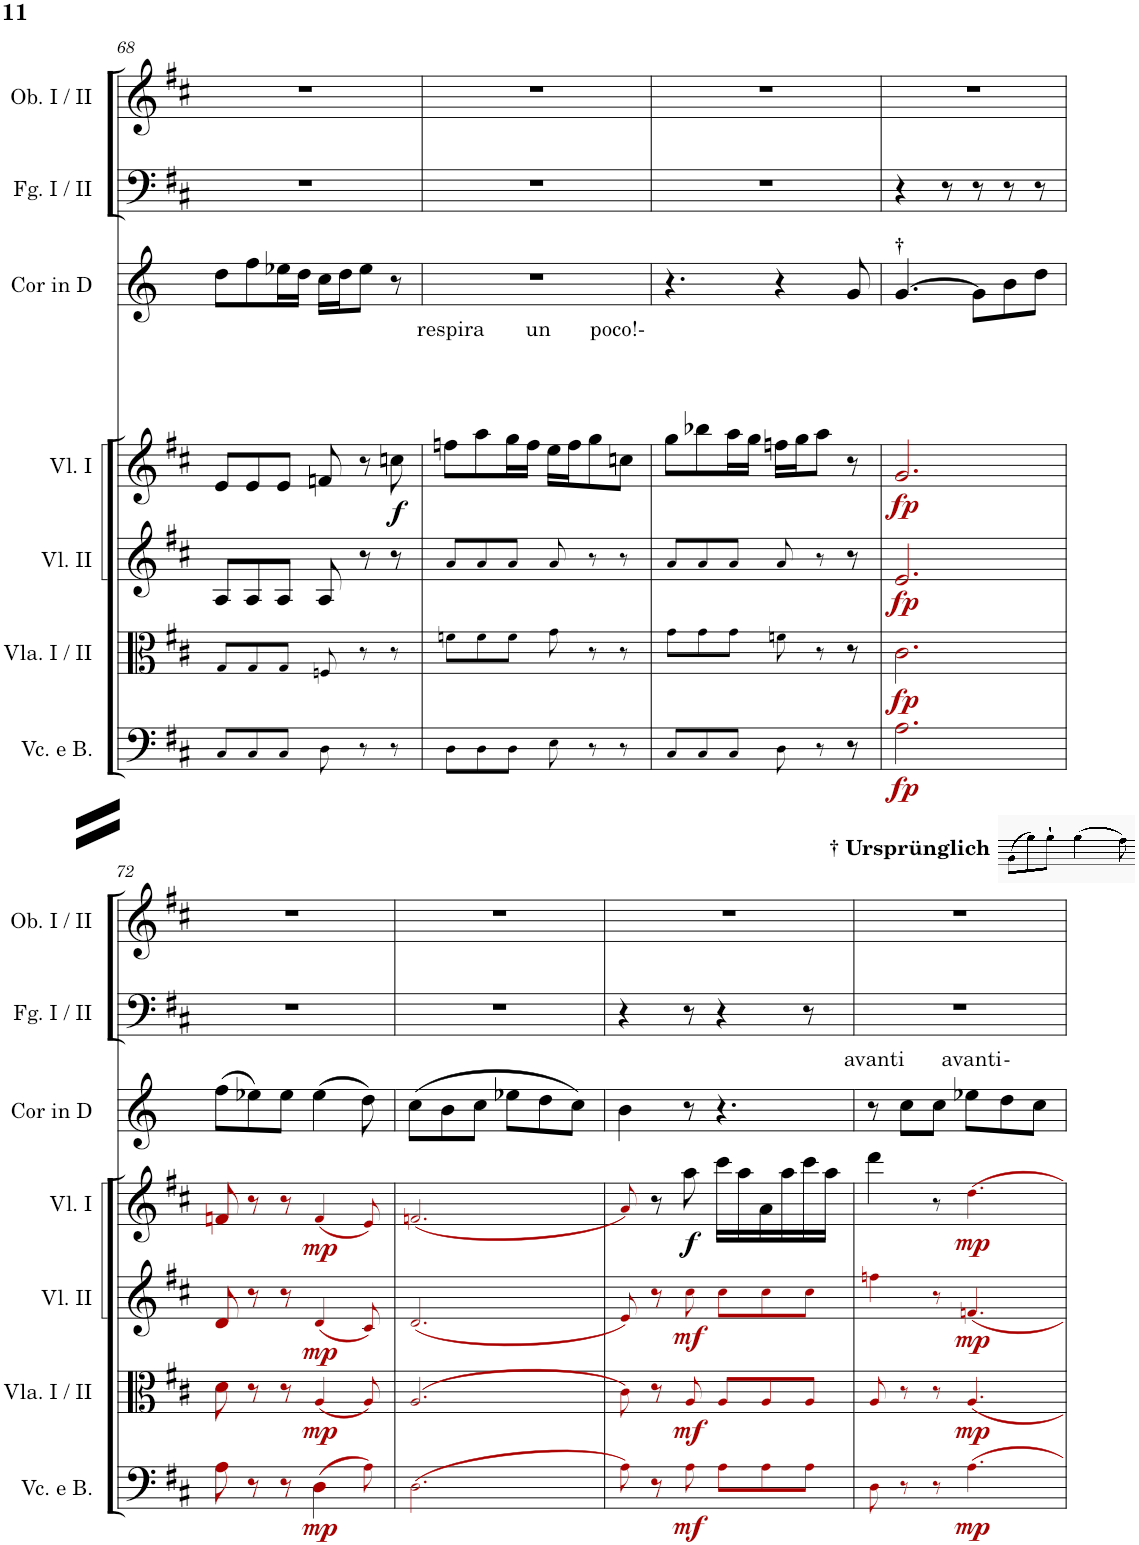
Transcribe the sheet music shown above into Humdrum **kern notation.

**kern	**dynam	**kern	**dynam	**kern	**dynam	**kern	**dynam	**kern	**text	**dynam	**kern	**text	**kern	**kern
*part8	*part8	*part7	*part7	*part6	*part6	*part5	*part5	*part4	*part4	*part4	*part3	*part3	*part2	*part1
*staff8	*staff8	*staff7	*staff7	*staff6	*staff6	*staff5	*staff5	*staff4	*staff4	*staff4	*staff3	*staff3	*staff2	*staff1
*I"Contrabasses	*	*I"Violoncello e Basso	*	*I"Viola I / II	*	*I"Violino II	*	*I"Violino I	*	*	*I"Corno principale in Re / D	*	*I"Fagotto I / II	*I"Oboe I / II
*I'Cbs.	*	*I'Vc. e B.	*	*I'Vla. I / II	*	*I'Vl. II	*	*I'Vl. I	*	*	*I'Cor in D	*	*I'Fg. I / II	*I'Ob. I / II
!!LO:PB:g=z
*clefF4	*	*clefF4	*	*clefC3	*	*clefG2	*	*clefG2	*	*	*clefG2	*	*clefF4	*clefG2
*Trd7c12	*	*	*	*	*	*	*	*	*	*	*Trd5c10	*	*	*
*k[f#c#]	*	*k[f#c#]	*	*k[f#c#]	*	*k[f#c#]	*	*k[f#c#]	*	*	*k[]	*	*k[f#c#]	*k[f#c#]
*M6/8	*	*M6/8	*	*M6/8	*	*M6/8	*	*M6/8	*	*	*M6/8	*	*M6/8	*M6/8
=68	=68	=68	=68	=68	=68	=68	=68	=68	=68	=68	=68	=68	=68	=68
8C#/L	.	8C#!/L	.	8G!/L	.	8A/L	.	8e/L	.	.	8dd\L	.	2.r	2.r
8C#/	.	8C#!/	.	8G!/	.	8A/	.	8e/	.	.	8ff\	.	.	.
8C#/J	.	8C#!/J	.	8G!/J	.	8A/J	.	8e/J	.	.	16ee-X\L	.	.	.
.	.	.	.	.	.	.	.	.	.	.	16dd\JJ	.	.	.
8D	.	8D!\	.	8Fn!/	.	8A/	.	8fn/	.	.	16cc\LL	.	.	.
.	.	.	.	.	.	.	.	.	.	.	16dd\J	.	.	.
8r	.	8r	.	8r	.	8r	.	8r	.	.	8ee-\J	.	.	.
!	!	!	!	!	!	!	!	!	!	!LO:DY:b	!	!	!	!
8r	.	8r	.	8r	.	8r	.	8ccn\	.	f	8r	.	.	.
=69	=69	=69	=69	=69	=69	=69	=69	=69	=69	=69	=69	=69	=69	=69
!	!	!	!	!	!	!	!	!	!LO:LY:a	!	!	!	!	!
8D\L	.	8D!\L	.	8fn!\L	.	8a!/L	.	8ffn\L	respira	.	2.r	.	2.r	2.r
8D\	.	8D!\	.	8f!\	.	8a!/	.	8aa\	.	.	.	.	.	.
8D\J	.	8D!\J	.	8f!\J	.	8a!/J	.	16gg\L	.	.	.	.	.	.
.	.	.	.	.	.	.	.	16ff\JJ	.	.	.	.	.	.
!	!	!	!	!	!	!	!	!	!LO:LY:a	!	!	!	!	!
8E	.	8E!\	.	8g!\	.	8a!/	.	16ee\LL	un	.	.	.	.	.
.	.	.	.	.	.	.	.	16ff\J	.	.	.	.	.	.
!	!	!	!	!	!	!	!	!	!LO:LY:a	!	!	!	!	!
8r	.	8r	.	8r	.	8r	.	8gg\	poco!-	.	.	.	.	.
8r	.	8r	.	8r	.	8r	.	8ccn\J	.	.	.	.	.	.
=70	=70	=70	=70	=70	=70	=70	=70	=70	=70	=70	=70	=70	=70	=70
8C#!/L	.	8C#!/L	.	8g!\L	.	8a!/L	.	8gg\L	.	.	4.r	.	2.r	2.r
8C#!/	.	8C#!/	.	8g!\	.	8a!/	.	8bb-X\	.	.	.	.	.	.
8C#!/J	.	8C#!/J	.	8g!\J	.	8a!/J	.	16aa\L	.	.	.	.	.	.
.	.	.	.	.	.	.	.	16gg\JJ	.	.	.	.	.	.
8D!	.	8D!\	.	8fn!\	.	8a!/	.	16ffn\LL	.	.	4r	.	.	.
.	.	.	.	.	.	.	.	16gg\J	.	.	.	.	.	.
8r	.	8r	.	8r	.	8r	.	8aa\J	.	.	.	.	.	.
8r	.	8r	.	8r	.	8r	.	8r	.	.	8g/	.	.	.
=71	=71	=71	=71	=71	=71	=71	=71	=71	=71	=71	=71	=71	=71	=71
!	!	!	!	!	!	!	!	!	!	!	!LO:TX:a:B:t=†	!	!	!
!	!	!LO:TX:b:B:t=† Ursprünglich	!	!	!	!	!	!	!	!	!	!	!	!
!	!LO:DY:b	!	!LO:DY:b	!	!LO:DY:b	!	!LO:DY:b	!	!	!LO:DY:b	!	!	!	!
2.A	fp	2.Ai\	fp	2.c#i\	fp	2.ei/	fp	2.gi/	.	fp	[4.g/	.	4r	2.r
.	.	.	.	.	.	.	.	.	.	.	.	.	8r	.
.	.	.	.	.	.	.	.	.	.	.	8g\L]	.	8r	.
.	.	.	.	.	.	.	.	.	.	.	8b\	.	8r	.
.	.	.	.	.	.	.	.	.	.	.	8dd\J	.	8r	.
!!LO:LB:g=z
=72	=72	=72	=72	=72	=72	=72	=72	=72	=72	=72	=72	=72	=72	=72
8A	.	8Ai\	.	8di\	.	8di/	.	8fni/	.	.	(8ff\L	.	2.r	2.r
8r	.	8r	.	8r	.	8r	.	8r	.	.	8ee-X\)	.	.	.
8r	.	8r	.	8r	.	8r	.	8r	.	.	8ee-\J	.	.	.
!	!LO:DY:b	!	!LO:DY:b	!	!LO:DY:b	!	!LO:DY:b	!	!	!LO:DY:b	!	!	!	!
(4D	mp	(4Di\	mp	(4A!i/	mp	(4d!i/	mp	(4f!i/	.	mp	(4ee-\	.	.	.
8A!)	.	8A!i\)	.	8A!i/)	.	8c#!i/)	.	8e!i/)	.	.	8dd\)	.	.	.
=73	=73	=73	=73	=73	=73	=73	=73	=73	=73	=73	=73	=73	=73	=73
(2.D	.	(2.D!i\	.	(2.A!i/	.	(2.d!i/	.	(2.fn!i/	.	.	(8cc\L	.	2.r	2.r
.	.	.	.	.	.	.	.	.	.	.	8b\	.	.	.
.	.	.	.	.	.	.	.	.	.	.	8cc\J	.	.	.
.	.	.	.	.	.	.	.	.	.	.	8ee-X\L	.	.	.
.	.	.	.	.	.	.	.	.	.	.	8dd\	.	.	.
.	.	.	.	.	.	.	.	.	.	.	8cc\J)	.	.	.
=74	=74	=74	=74	=74	=74	=74	=74	=74	=74	=74	=74	=74	=74	=74
8A)	.	8A!i\)	.	8c#!i\)	.	8e!i/)	.	8a!i/)	.	.	4b\	.	4r	2.r
8r	.	8r	.	8r	.	8r	.	8r	.	.	.	.	.	.
!	!LO:DY:b	!	!LO:DY:b	!	!LO:DY:b	!	!LO:DY:b	!	!	!LO:DY:b	!	!	!	!
8A	mf	8A!i\	mf	8A!i/	mf	8cc#!i\	mf	8aa\	.	f	8r	.	8r	.
8A\L	.	8A!i\L	.	8A!i/L	.	8cc#!i\L	.	16ccc#\LL	.	.	4.r	.	4r	.
.	.	.	.	.	.	.	.	16aa\	.	.	.	.	.	.
8A\	.	8A!i\	.	8A!i/	.	8cc#!i\	.	16a\	.	.	.	.	.	.
.	.	.	.	.	.	.	.	16aa\	.	.	.	.	.	.
8A\J	.	8A!i\J	.	8A!i/J	.	8cc#!i\J	.	16ccc#\	.	.	.	.	8r	.
.	.	.	.	.	.	.	.	16aa\JJ	.	.	.	.	.	.
=75	=75	=75	=75	=75	=75	=75	=75	=75	=75	=75	=75	=75	=75	=75
!	!	!	!	!	!	!	!	!	!	!	!	!LO:LY:a	!	!
8D	.	8D!i\	.	8A!i/	.	4ffn!i\	.	4ddd\	.	.	8r	avanti	2.r	2.r
8r	.	8r	.	8r	.	.	.	.	.	.	8cc\L	.	.	.
8r	.	8r	.	8r	.	8r	.	8r	.	.	8cc\J	.	.	.
!	!LO:DY:b	!	!LO:DY:b	!	!LO:DY:b	!	!LO:DY:b	!	!	!LO:DY:b	!	!LO:LY:a	!	!
4.A	mp	4.A!i\	mp	4.A!i/	mp	4.fn!i/	mp	4.dd!i\	.	mp	8ee-X\L	avanti	.	.
!	!	!	!	!	!	!	!	!	!	!	!	!LO:LY:a	!	!
.	.	.	.	.	.	.	.	.	.	.	8dd\	-	.	.
.	.	.	.	.	.	.	.	.	.	.	8cc\J	.	.	.
=	=	=	=	=	=	=	=	=	=	=	=	=	=	=
*-	*-	*-	*-	*-	*-	*-	*-	*-	*-	*-	*-	*-	*-	*-
